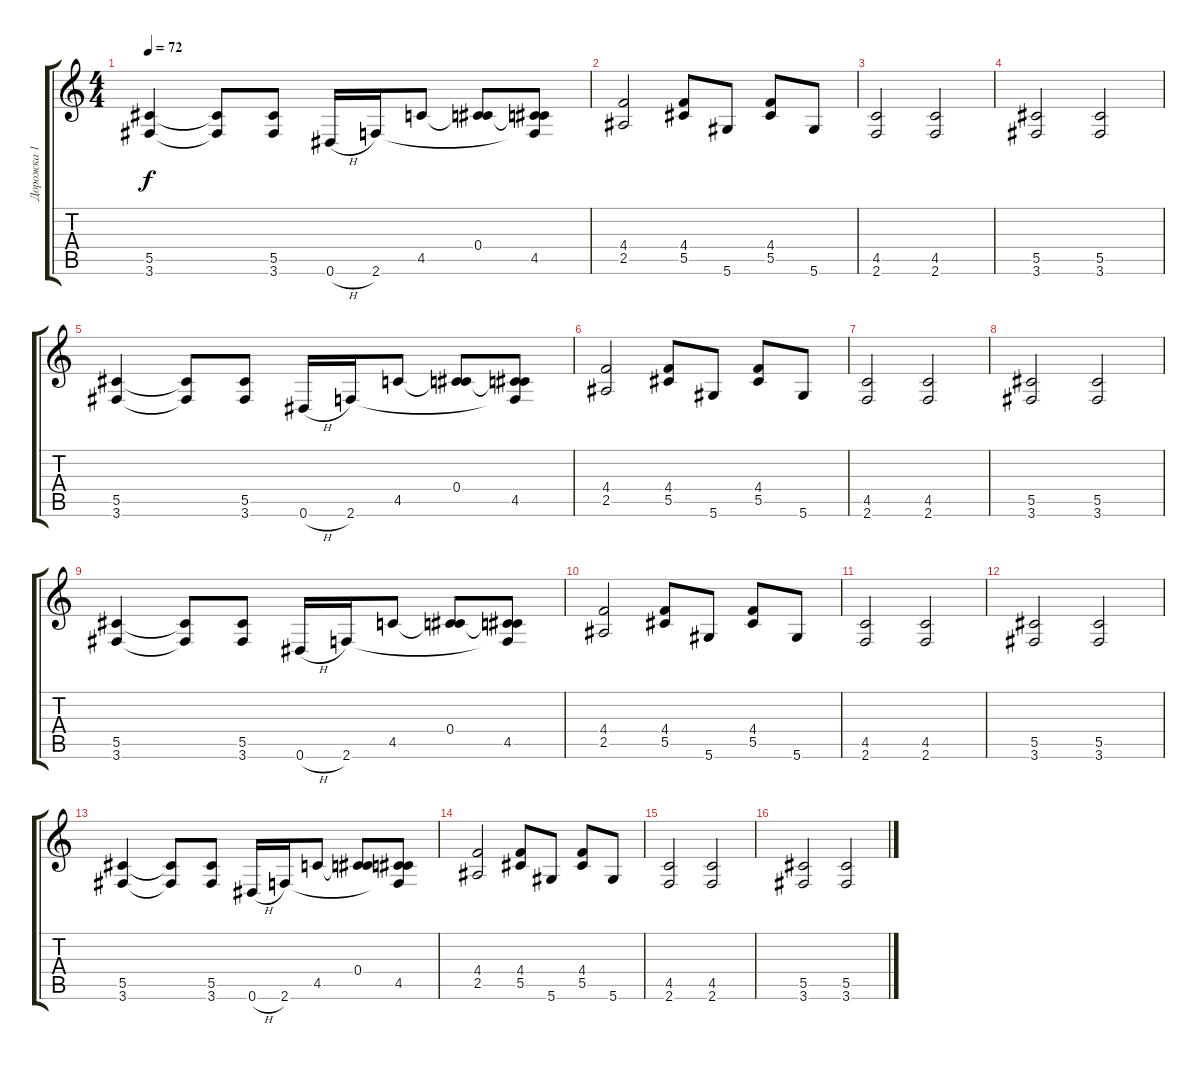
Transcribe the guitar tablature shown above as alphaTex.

\track ("Дорожка 1" "Дорожка 1") {instrument electricguitarjazz}
\staff {score tabs}
\tuning (Eb4 Bb3 Gb3 Db3 Ab2 Eb2) {hide}
\ts (4 4)
\tempo 72
\clef g2
\ks c
(5.5 3.6).4{dy f} (5.5{t} 3.6{t}).8 (5.5 3.6).8 0.6{h}.16 2.6.16 4.5.8 (0.4 4.5{t}).8 (0.4{t} 4.5 2.6{t}).8 |
(4.4 2.5).2 (4.4 5.5).8 5.6.8 (4.4 5.5).8 5.6.8 |
(4.5 2.6).2 (4.5 2.6).2 |
(5.5 3.6).2 (5.5 3.6).2 |
(5.5 3.6).4 (5.5{t} 3.6{t}).8 (5.5 3.6).8 0.6{h}.16 2.6.16 4.5.8 (0.4 4.5{t}).8 (0.4{t} 4.5 2.6{t}).8 |
(4.4 2.5).2 (4.4 5.5).8 5.6.8 (4.4 5.5).8 5.6.8 |
(4.5 2.6).2 (4.5 2.6).2 |
(5.5 3.6).2 (5.5 3.6).2 |
(5.5 3.6).4 (5.5{t} 3.6{t}).8 (5.5 3.6).8 0.6{h}.16 2.6.16 4.5.8 (0.4 4.5{t}).8 (0.4{t} 4.5 2.6{t}).8 |
(4.4 2.5).2 (4.4 5.5).8 5.6.8 (4.4 5.5).8 5.6.8 |
(4.5 2.6).2 (4.5 2.6).2 |
(5.5 3.6).2 (5.5 3.6).2 |
(5.5 3.6).4 (5.5{t} 3.6{t}).8 (5.5 3.6).8 0.6{h}.16 2.6.16 4.5.8 (0.4 4.5{t}).8 (0.4{t} 4.5 2.6{t}).8 |
(4.4 2.5).2 (4.4 5.5).8 5.6.8 (4.4 5.5).8 5.6.8 |
(4.5 2.6).2 (4.5 2.6).2 |
(5.5 3.6).2 (5.5 3.6).2
